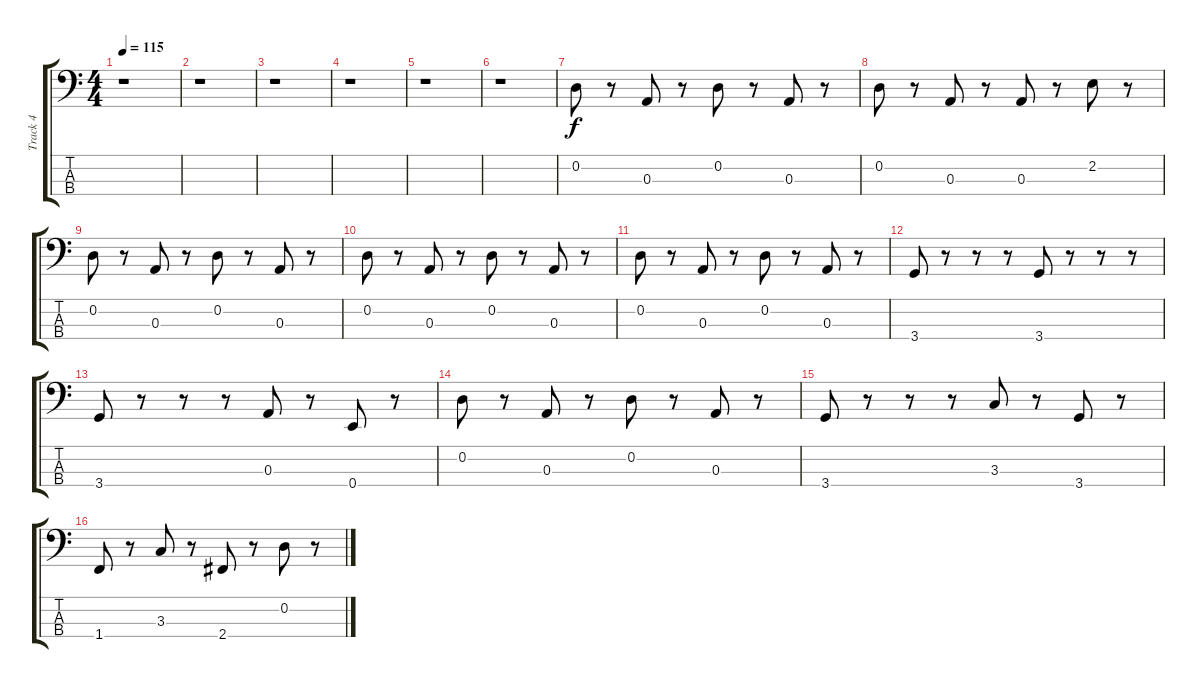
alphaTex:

\track ("Track 4" "Track 4") {instrument acousticbass}
\staff {score tabs}
\tuning (G2 D2 A1 E1) {hide}
\ts (4 4)
\tempo 115
\clef f4
\ks c
r.1{dy f instrument acousticbass} |
r.1 |
r.1 |
r.1 |
r.1 |
r.1 |
0.2.8 r.8 0.3.8 r.8 0.2.8 r.8 0.3.8 r.8 |
0.2.8 r.8 0.3.8 r.8 0.3.8 r.8 2.2.8 r.8 |
0.2.8 r.8 0.3.8 r.8 0.2.8 r.8 0.3.8 r.8 |
0.2.8 r.8 0.3.8 r.8 0.2.8 r.8 0.3.8 r.8 |
0.2.8 r.8 0.3.8 r.8 0.2.8 r.8 0.3.8 r.8 |
3.4.8 r.8 r.8 r.8 3.4.8 r.8 r.8 r.8 |
3.4.8 r.8 r.8 r.8 0.3.8 r.8 0.4.8 r.8 |
0.2.8 r.8 0.3.8 r.8 0.2.8 r.8 0.3.8 r.8 |
3.4.8 r.8 r.8 r.8 3.3.8 r.8 3.4.8 r.8 |
1.4.8 r.8 3.3.8 r.8 2.4.8 r.8 0.2.8 r.8
